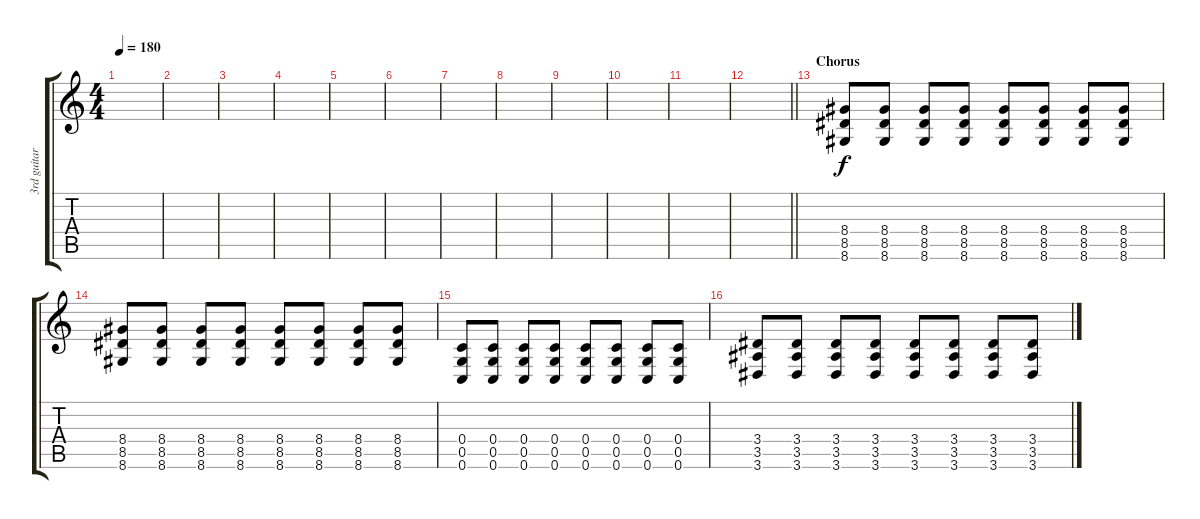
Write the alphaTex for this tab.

\track ("3rd guitar" "3rd guitar") {instrument distortionguitar}
\staff {score tabs}
\tuning (D4 A3 F3 C3 G2 C2) {hide}
\ts (4 4)
\tempo 180
\clef g2
\ks c
|
|
|
|
|
|
|
|
|
|
|
\barLineRight lightlight
|
\section ("" "Chorus")
(8.4 8.5 8.6).8 (8.4 8.5 8.6).8 (8.4 8.5 8.6).8 (8.4 8.5 8.6).8 (8.4 8.5 8.6).8 (8.4 8.5 8.6).8 (8.4 8.5 8.6).8 (8.4 8.5 8.6).8 |
(8.4 8.5 8.6).8 (8.4 8.5 8.6).8 (8.4 8.5 8.6).8 (8.4 8.5 8.6).8 (8.4 8.5 8.6).8 (8.4 8.5 8.6).8 (8.4 8.5 8.6).8 (8.4 8.5 8.6).8 |
(0.4 0.5 0.6).8 (0.4 0.5 0.6).8 (0.4 0.5 0.6).8 (0.4 0.5 0.6).8 (0.4 0.5 0.6).8 (0.4 0.5 0.6).8 (0.4 0.5 0.6).8 (0.4 0.5 0.6).8 |
(3.4 3.5 3.6).8 (3.4 3.5 3.6).8 (3.4 3.5 3.6).8 (3.4 3.5 3.6).8 (3.4 3.5 3.6).8 (3.4 3.5 3.6).8 (3.4 3.5 3.6).8 (3.4 3.5 3.6).8
